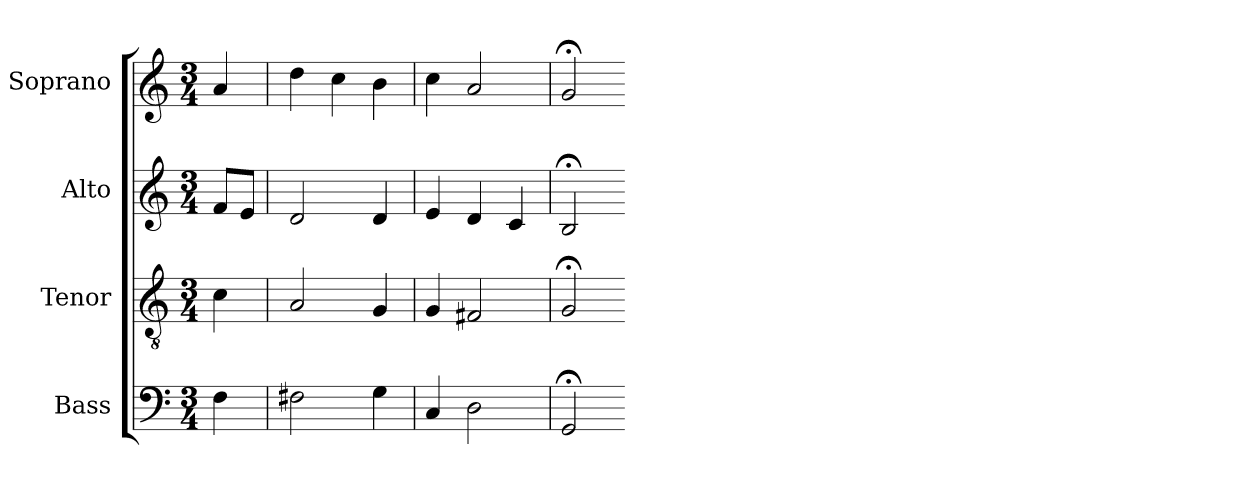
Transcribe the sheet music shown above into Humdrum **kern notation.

**kern	**kern	**kern	**kern
*part4	*part3	*part2	*part1
*staff4	*staff3	*staff2	*staff1
*I"Bass	*I"Tenor	*I"Alto	*I"Soprano
*I'B	*I'T	*I'A	*I'S
*clefF4	*clefGv2	*clefG2	*clefG2
*k[]	*k[]	*k[]	*k[]
*C:	*C:	*C:	*C:
*M3/4	*M3/4	*M3/4	*M3/4
*MM100	*MM100	*MM100	*MM100
=	=	=	=
4F	4c	8fL	4a
.	.	8eJ	.
=13	=13	=13	=13
2F#X	2A	2d	4dd
.	.	.	4cc
4G	4G	4d	4b
=14	=14	=14	=14
4C	4G	4e	4cc
2D	2F#X	4d	2a
.	.	4c	.
=15	=15	=15	=15
2GG;<	2G;<	2B;<	2g;<
=-	=-	=-	=-
*-	*-	*-	*-
